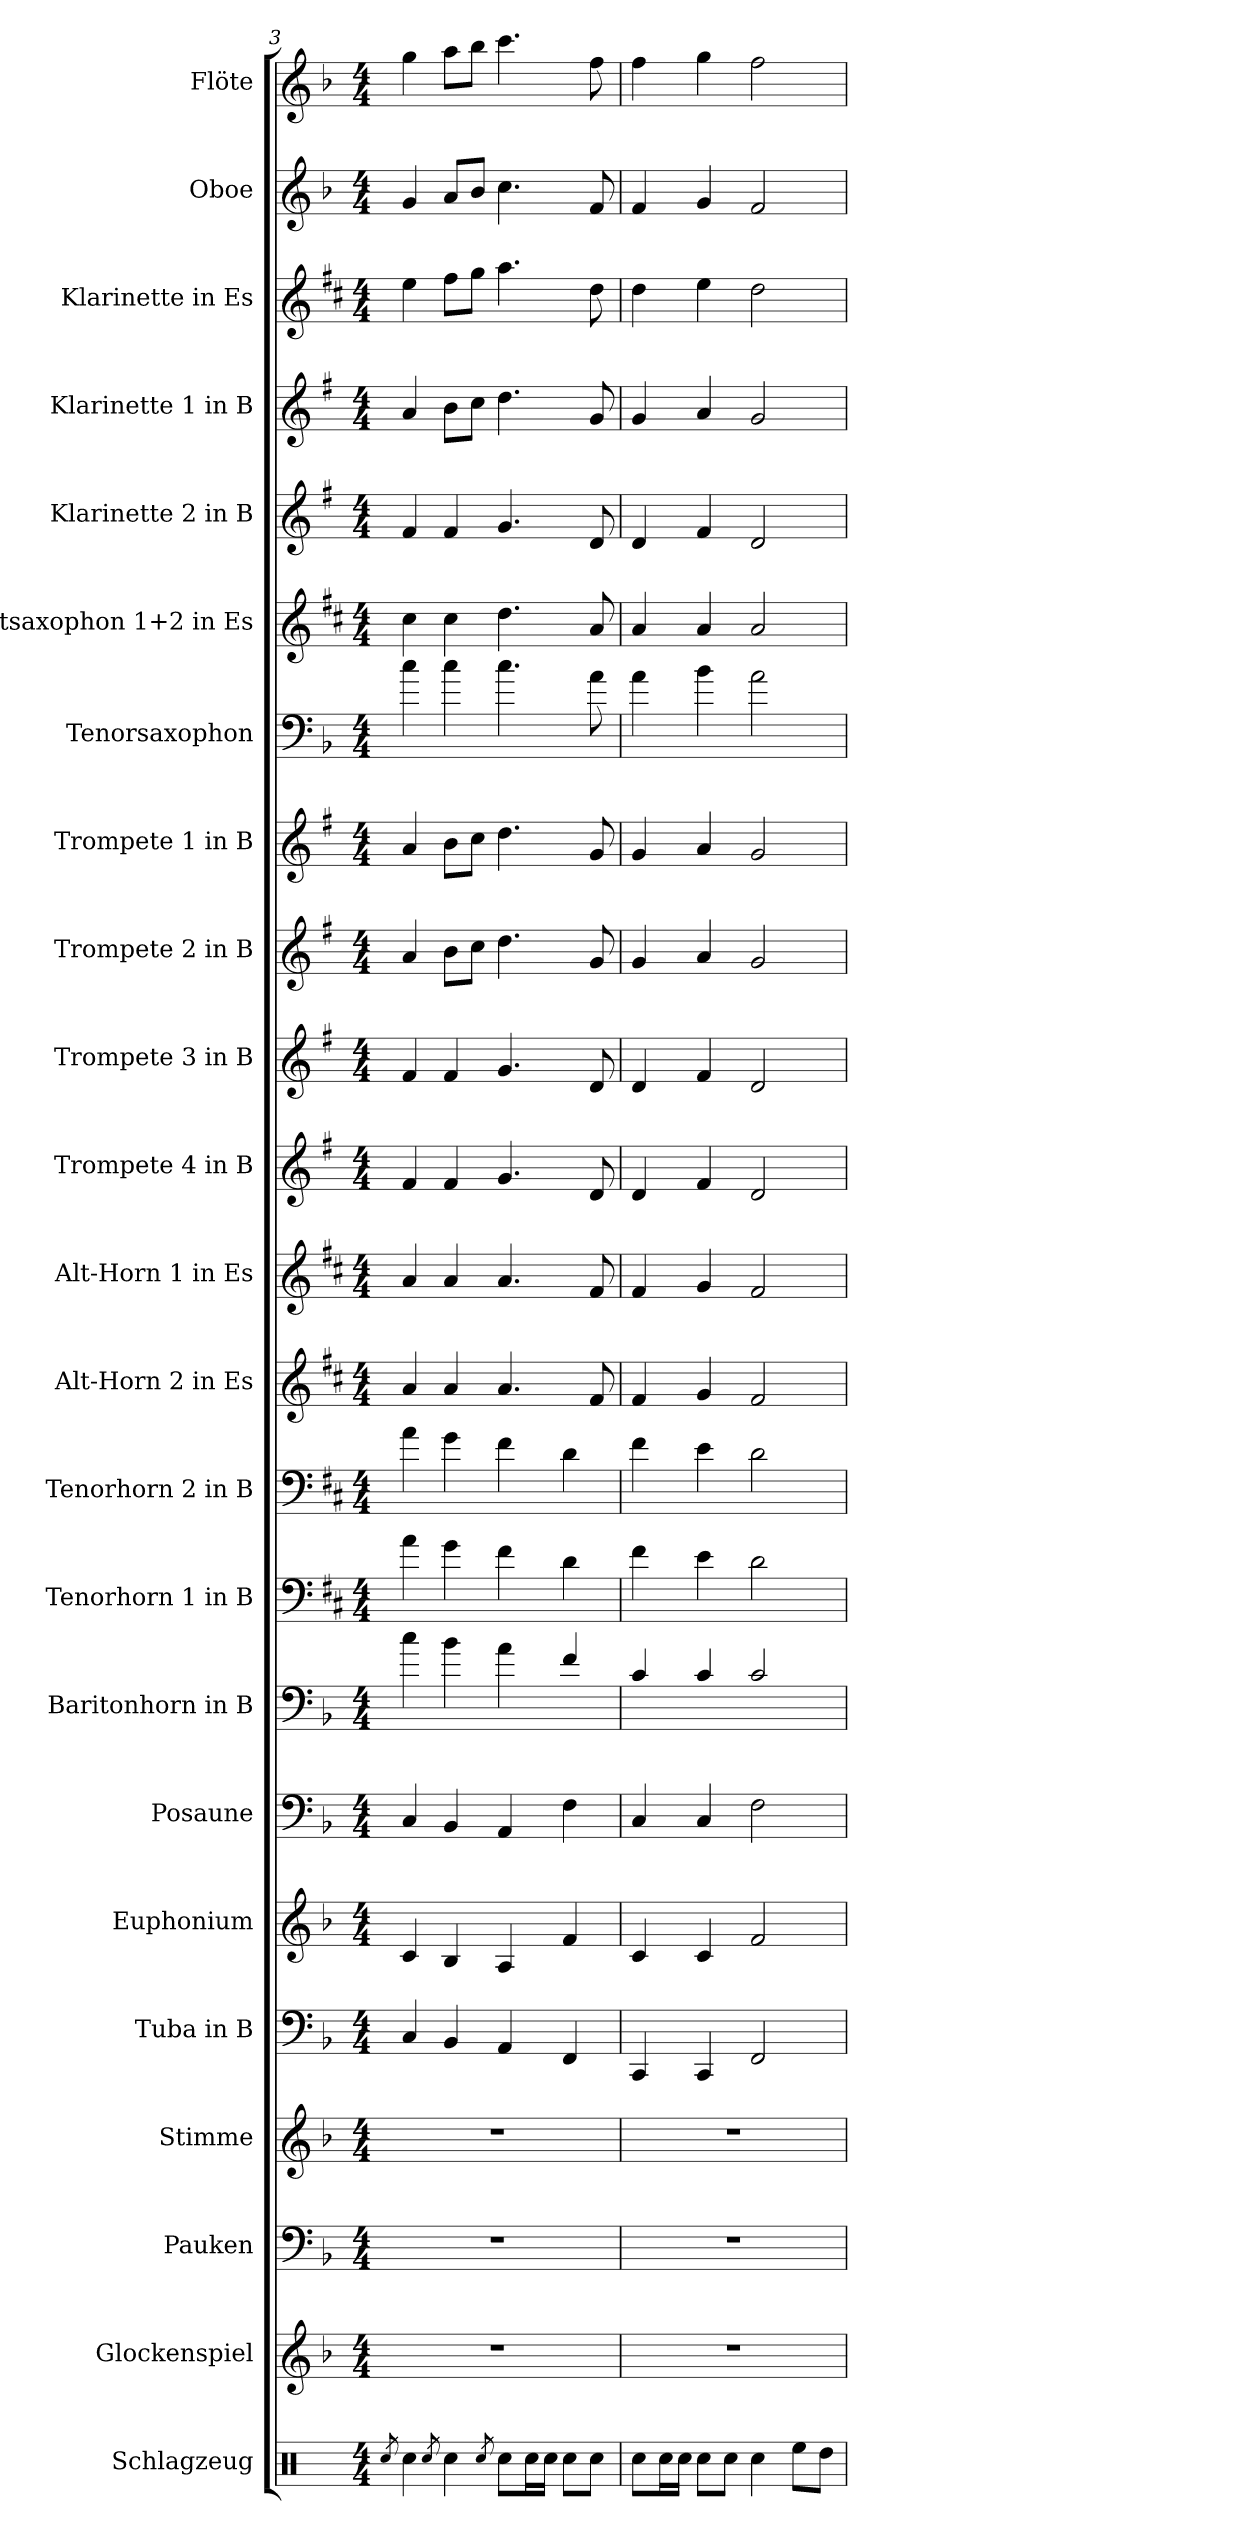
**kern	**kern	**kern	**kern	**kern	**kern	**kern	**kern	**kern	**kern	**kern	**kern	**kern	**kern	**kern	**kern	**kern	**kern	**kern	**kern	**kern	**kern	**kern
*part23	*part22	*part21	*part20	*part19	*part18	*part17	*part16	*part15	*part14	*part13	*part12	*part11	*part10	*part9	*part8	*part7	*part6	*part5	*part4	*part3	*part2	*part1
*staff23	*staff22	*staff21	*staff20	*staff19	*staff18	*staff17	*staff16	*staff15	*staff14	*staff13	*staff12	*staff11	*staff10	*staff9	*staff8	*staff7	*staff6	*staff5	*staff4	*staff3	*staff2	*staff1
*I"Schlagzeug	*I"Glockenspiel	*I"Pauken	*I"Stimme	*I"Tuba in B	*I"Euphonium	*I"Posaune	*I"Baritonhorn in B	*I"Tenorhorn  1 in B	*I"Tenorhorn 2 in B	*I"Alt-Horn 2 in Es	*I"Alt-Horn 1 in Es	*I"Trompete 4 in B	*I"Trompete 3 in B	*I"Trompete 2  in B	*I"Trompete 1 in B	*I"Tenorsaxophon	*I"Altsaxophon 1+2 in Es	*I"Klarinette 2  in B	*I"Klarinette 1 in B	*I"Klarinette in Es	*I"Oboe	*I"Flöte
*clefX	*clefG2	*clefF4	*clefG2	*clefF4	*clefG2	*clefF4	*clefF4	*clefF4	*clefF4	*clefG2	*clefG2	*clefG2	*clefG2	*clefG2	*clefG2	*clefF4	*clefG2	*clefG2	*clefG2	*clefG2	*clefG2	*clefG2
*	*ITrd-14c-24	*	*	*	*ITrd8c14	*	*ITrd8c14	*ITrd5c9	*ITrd5c9	*ITrd5c9	*ITrd5c9	*ITrd1c2	*ITrd1c2	*ITrd1c2	*ITrd1c2	*ITrd8c14	*ITrd5c9	*ITrd1c2	*ITrd1c2	*ITrd-2c-3	*	*
*k[]	*k[b-]	*k[b-]	*k[b-]	*k[b-]	*k[b-]	*k[b-]	*k[b-]	*k[b-]	*k[b-]	*k[b-]	*k[b-]	*k[b-]	*k[b-]	*k[b-]	*k[b-]	*k[b-]	*k[b-]	*k[b-]	*k[b-]	*k[b-]	*k[b-]	*k[b-]
*C:	*F:	*F:	*F:	*F:	*F:	*F:	*F:	*F:	*F:	*F:	*F:	*F:	*F:	*F:	*F:	*F:	*F:	*F:	*F:	*F:	*F:	*F:
*M4/4	*M4/4	*M4/4	*M4/4	*M4/4	*M4/4	*M4/4	*M4/4	*M4/4	*M4/4	*M4/4	*M4/4	*M4/4	*M4/4	*M4/4	*M4/4	*M4/4	*M4/4	*M4/4	*M4/4	*M4/4	*M4/4	*M4/4
=3	=3	=3	=3	=3	=3	=3	=3	=3	=3	=3	=3	=3	=3	=3	=3	=3	=3	=3	=3	=3	=3	=3
8qRcci/	.	.	.	.	.	.	.	.	.	.	.	.	.	.	.	.	.	.	.	.	.	.
4Rcci\	1r	1r	1r	4Ci/	4Ci/	4Ci/	4ci\	4ci\	4ci\	4ci/	4ci/	4ei/	4ei/	4gi/	4gi/	4ci\	4ei\	4ei/	4gi/	4ggi\	4gi/	4ggi\
8qRcci/	.	.	.	.	.	.	.	.	.	.	.	.	.	.	.	.	.	.	.	.	.	.
4Rcci\	.	.	.	4BB-i/	4BB-i/	4BB-i/	4B-i\	4B-i\	4B-i\	4ci/	4ci/	4ei/	4ei/	8ai\L	8ai\L	4ci\	4ei\	4ei/	8ai\L	8aai\L	8ai/L	8aai\L
.	.	.	.	.	.	.	.	.	.	.	.	.	.	8b-i\J	8b-i\J	.	.	.	8b-i\J	8bb-i\J	8b-i/J	8bb-i\J
8qRcci/	.	.	.	.	.	.	.	.	.	.	.	.	.	.	.	.	.	.	.	.	.	.
8Rcci\L	.	.	.	4AAi/	4AAi/	4AAi/	4Ai\	4Ai\	4Ai\	4.ci/	4.ci/	4.fi/	4.fi/	4.cci\	4.cci\	4.ci\	4.fi\	4.fi/	4.cci\	4.ccci\	4.cci\	4.ccci\
16Rcci\L	.	.	.	.	.	.	.	.	.	.	.	.	.	.	.	.	.	.	.	.	.	.
16Rcci\JJ	.	.	.	.	.	.	.	.	.	.	.	.	.	.	.	.	.	.	.	.	.	.
8Rcci\L	.	.	.	4FFi/	4Fi/	4Fi\	4Fi/	4Fi\	4Fi\	.	.	.	.	.	.	.	.	.	.	.	.	.
8Rcci\J	.	.	.	.	.	.	.	.	.	8Ai/	8Ai/	8ci/	8ci/	8fi/	8fi/	8Ai\	8ci/	8ci/	8fi/	8ffi\	8fi/	8ffi\
=4	=4	=4	=4	=4	=4	=4	=4	=4	=4	=4	=4	=4	=4	=4	=4	=4	=4	=4	=4	=4	=4	=4
8Rcci\L	1r	1r	1r	4CCi/	4Ci/	4Ci/	4Ci/	4Ai\	4Ai\	4Ai/	4Ai/	4ci/	4ci/	4fi/	4fi/	4Ai\	4ci/	4ci/	4fi/	4ffi\	4fi/	4ffi\
16Rcci\L	.	.	.	.	.	.	.	.	.	.	.	.	.	.	.	.	.	.	.	.	.	.
16Rcci\JJ	.	.	.	.	.	.	.	.	.	.	.	.	.	.	.	.	.	.	.	.	.	.
8Rcci\L	.	.	.	4CCi/	4Ci/	4Ci/	4Ci/	4Gi\	4Gi\	4B-i/	4B-i/	4ei/	4ei/	4gi/	4gi/	4B-i\	4ci/	4ei/	4gi/	4ggi\	4gi/	4ggi\
8Rcci\J	.	.	.	.	.	.	.	.	.	.	.	.	.	.	.	.	.	.	.	.	.	.
4Rcci\	.	.	.	2FFi/	2Fi/	2Fi\	2Ci/	2Fi\	2Fi\	2Ai/	2Ai/	2ci/	2ci/	2fi/	2fi/	2Ai\	2ci/	2ci/	2fi/	2ffi\	2fi/	2ffi\
8Reei\L	.	.	.	.	.	.	.	.	.	.	.	.	.	.	.	.	.	.	.	.	.	.
8Rddi\J	.	.	.	.	.	.	.	.	.	.	.	.	.	.	.	.	.	.	.	.	.	.
=	=	=	=	=	=	=	=	=	=	=	=	=	=	=	=	=	=	=	=	=	=	=
*-	*-	*-	*-	*-	*-	*-	*-	*-	*-	*-	*-	*-	*-	*-	*-	*-	*-	*-	*-	*-	*-	*-
